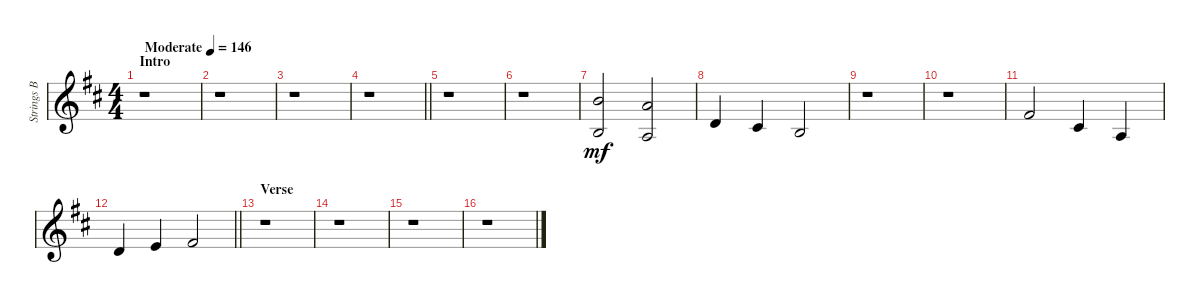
\track ("Strings B" "Strings B") {instrument frenchhorn}
\staff {score}
\tuning (E4 B3 G3 D3 A2 E2) {hide}
\ts (4 4)
\section ("" "Intro")
\tempo (146 "Moderate")
\clef g2
\ks bminor
r.1{dy mf instrument frenchhorn} |
r.1 |
r.1 |
\barLineRight lightlight
r.1 |
\section ("" "")
r.1 |
r.1 |
(16.3 14.5).2 (14.3 12.5).2 |
12.4.4 11.4.4 14.5.2 |
r.1 |
r.1 |
16.4.2 16.5.4 17.6.4 |
\barLineRight lightlight
17.5.4 14.4.4 16.4.2 |
\section ("" "Verse")
r.1 |
r.1 |
r.1 |
r.1
